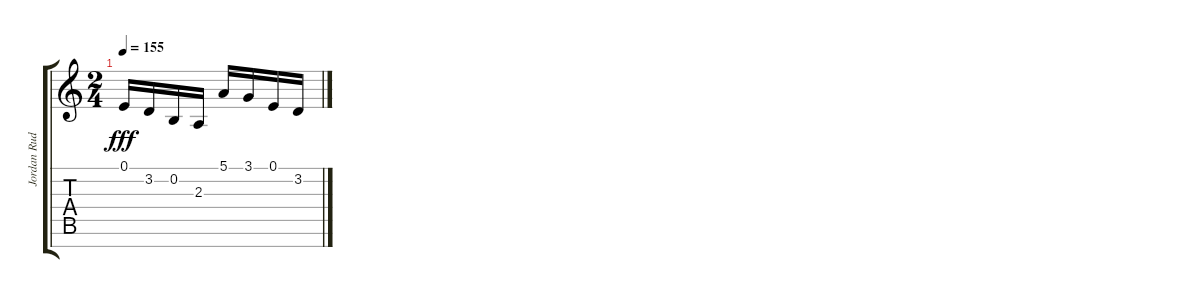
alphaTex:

\track ("Jordan Rudess lead 1" "Jordan Rud") {instrument harpsichord}
\staff {score tabs}
\tuning (E4 B3 G3 D3 A2 E2 B1) {hide}
\ts (2 4)
\tempo 155
\clef g2
\ks c
0.1.16{dy fff} 3.2.16 0.2.16 2.3.16 5.1.16 3.1.16 0.1.16 3.2.16
